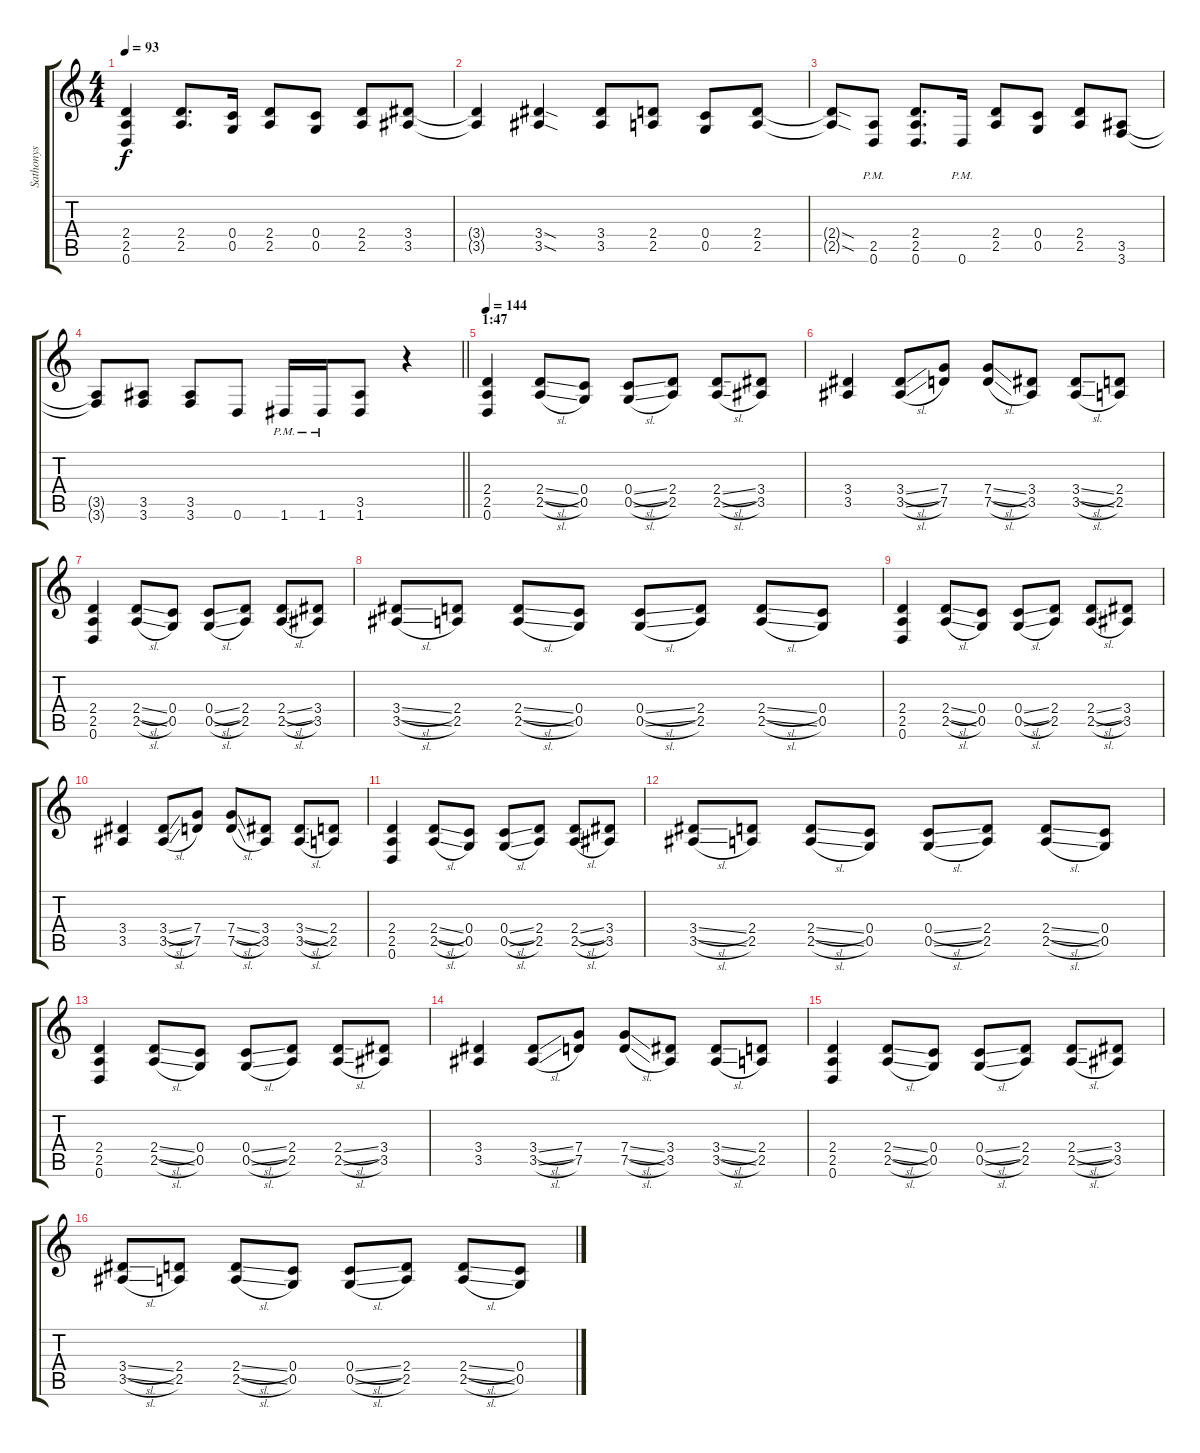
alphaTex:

\track ("Sathonys" "Sathonys") {instrument distortionguitar}
\staff {score tabs}
\tuning (D4 A3 F3 C3 G2 D2) {hide}
\ts (4 4)
\tempo 93
\clef g2
\ks c
(2.4 2.5 0.6).4{dy f} (2.4 2.5).8{d} (0.4 0.5).16 (2.4 2.5).8 (0.4 0.5).8 (2.4 2.5).8 (3.4 3.5).8 |
(3.4{t} 3.5{t}).4 (3.4{sod} 3.5{sod}).4 (3.4 3.5).8 (2.4 2.5).8 (0.4 0.5).8 (2.4 2.5).8 |
(2.4{sod t} 2.5{sod t}).8 (2.5{pm} 0.6{pm}).8 (2.4 2.5 0.6).8{d} 0.6{pm}.16 (2.4 2.5).8 (0.4 0.5).8 (2.4 2.5).8 (3.5 3.6).8 |
\barLineRight lightlight
(3.5{t} 3.6{t}).8 (3.5 3.6).8 (3.5 3.6).8 0.6.8 1.6{pm}.16 1.6{pm}.16 (3.5 1.6).8 r.4 |
\section ("" "1:47")
\tempo 144
(2.4 2.5 0.6).4 (2.4{sl} 2.5{sl}).8 (0.4 0.5).8 (0.4{sl} 0.5{sl}).8 (2.4 2.5).8 (2.4{sl} 2.5{sl}).8 (3.4 3.5).8 |
(3.4 3.5).4 (3.4{sl} 3.5{sl}).8 (7.4 7.5).8 (7.4{sl} 7.5{sl}).8 (3.4 3.5).8 (3.4{sl} 3.5{sl}).8 (2.4 2.5).8 |
(2.4 2.5 0.6).4 (2.4{sl} 2.5{sl}).8 (0.4 0.5).8 (0.4{sl} 0.5{sl}).8 (2.4 2.5).8 (2.4{sl} 2.5{sl}).8 (3.4 3.5).8 |
(3.4{sl} 3.5{sl}).8 (2.4 2.5).8 (2.4{sl} 2.5{sl}).8 (0.4 0.5).8 (0.4{sl} 0.5{sl}).8 (2.4 2.5).8 (2.4{sl} 2.5{sl}).8 (0.4 0.5).8 |
(2.4 2.5 0.6).4 (2.4{sl} 2.5{sl}).8 (0.4 0.5).8 (0.4{sl} 0.5{sl}).8 (2.4 2.5).8 (2.4{sl} 2.5{sl}).8 (3.4 3.5).8 |
(3.4 3.5).4 (3.4{sl} 3.5{sl}).8 (7.4 7.5).8 (7.4{sl} 7.5{sl}).8 (3.4 3.5).8 (3.4{sl} 3.5{sl}).8 (2.4 2.5).8 |
(2.4 2.5 0.6).4 (2.4{sl} 2.5{sl}).8 (0.4 0.5).8 (0.4{sl} 0.5{sl}).8 (2.4 2.5).8 (2.4{sl} 2.5{sl}).8 (3.4 3.5).8 |
(3.4{sl} 3.5{sl}).8 (2.4 2.5).8 (2.4{sl} 2.5{sl}).8 (0.4 0.5).8 (0.4{sl} 0.5{sl}).8 (2.4 2.5).8 (2.4{sl} 2.5{sl}).8 (0.4 0.5).8 |
(2.4 2.5 0.6).4 (2.4{sl} 2.5{sl}).8 (0.4 0.5).8 (0.4{sl} 0.5{sl}).8 (2.4 2.5).8 (2.4{sl} 2.5{sl}).8 (3.4 3.5).8 |
(3.4 3.5).4 (3.4{sl} 3.5{sl}).8 (7.4 7.5).8 (7.4{sl} 7.5{sl}).8 (3.4 3.5).8 (3.4{sl} 3.5{sl}).8 (2.4 2.5).8 |
(2.4 2.5 0.6).4 (2.4{sl} 2.5{sl}).8 (0.4 0.5).8 (0.4{sl} 0.5{sl}).8 (2.4 2.5).8 (2.4{sl} 2.5{sl}).8 (3.4 3.5).8 |
(3.4{sl} 3.5{sl}).8 (2.4 2.5).8 (2.4{sl} 2.5{sl}).8 (0.4 0.5).8 (0.4{sl} 0.5{sl}).8 (2.4 2.5).8 (2.4{sl} 2.5{sl}).8 (0.4 0.5).8
